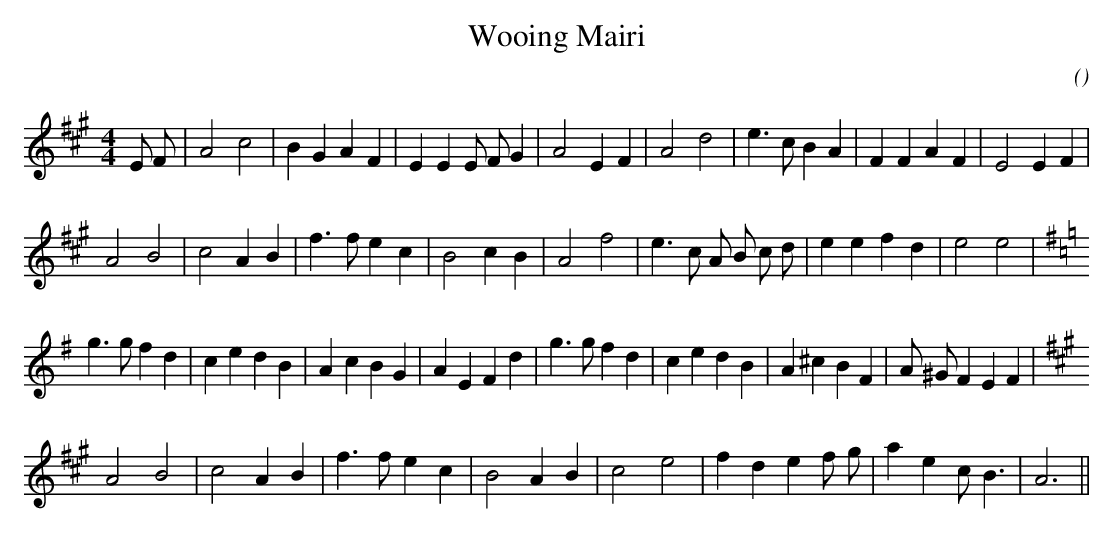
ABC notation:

X:1
T: Wooing Mairi
C:
O:
M:4/4
K:A
K:A
M:4/4
L:1/16
E2 F2 |A8 c8 |B4 G4 A4 F4 |E4 E4 E2 F2 G4 |A8 E4 F4 |A8 d8 |e6 c2 B4 A4 |F4 F4 A4 F4 |E8 E4 F4 |
A8 B8 |c8 A4 B4 |f6 f2 e4 c4 |B8 c4 B4 |A8 f8 |e6 c2 A2 B2 c2 d2 |e4 e4 f4 d4 |e8 e8 |
K:G
g6 g2 f4 d4 |c4 e4 d4 B4 |A4 c4 B4 G4 |A4 E4 F4 d4 |g6 g2 f4 d4 |c4 e4 d4 B4 |A4 ^c4 B4 F4 |A2 ^G2 F4 E4 F4 |
K:A
A8 B8 |c8 A4 B4 |f6 f2 e4 c4 |B8 A4 B4 |c8 e8 |f4 d4 e4 f2 g2 |a4 e4 c2 B6 |A12 ||
